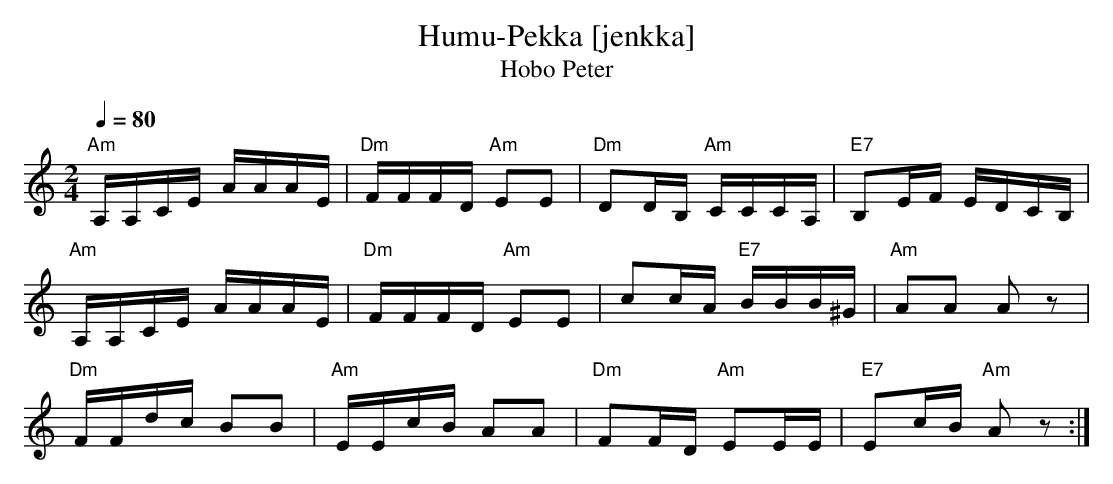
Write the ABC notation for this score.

X:1
T:Humu-Pekka [jenkka]
T:Hobo Peter
M:2/4
L:1/16
Q:1/4=80
K:AMin
"Am"A,A,CE AAAE|"Dm"FFFD "Am"E2E2|"Dm"D2DB, "Am"CCCA,|"E7"B,2EF    EDCB,|
"Am"A,A,CE AAAE|"Dm"FFFD "Am"E2E2|    c2cA  "E7"BBB^G|"Am"A2A2     A2z2 |
"Dm"FFdc   B2B2|"Am"EEcB     A2A2|"Dm"F2FD  "Am"E2EE |"E7"E2cB "Am"A2z2:|
